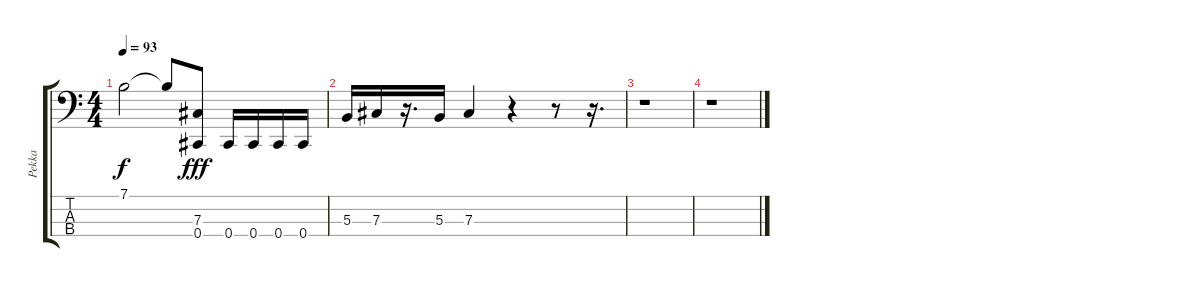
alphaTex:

\track ("Pekka" "Pekka") {instrument electricbasspick}
\staff {score tabs}
\tuning (E2 B1 Gb1 Db1) {hide}
\ts (4 4)
\tempo 93
\clef f4
\ks c
7.1{t}.2{dy f} 7.1{t}.8 (7.3 0.4).8{dy fff} 0.4.16 0.4.16 0.4.16 0.4.16 |
5.3.16 7.3.16 r.16{d} 5.3.16 7.3.4 r.4 r.8 r.16{d} |
r.1 |
r.1
